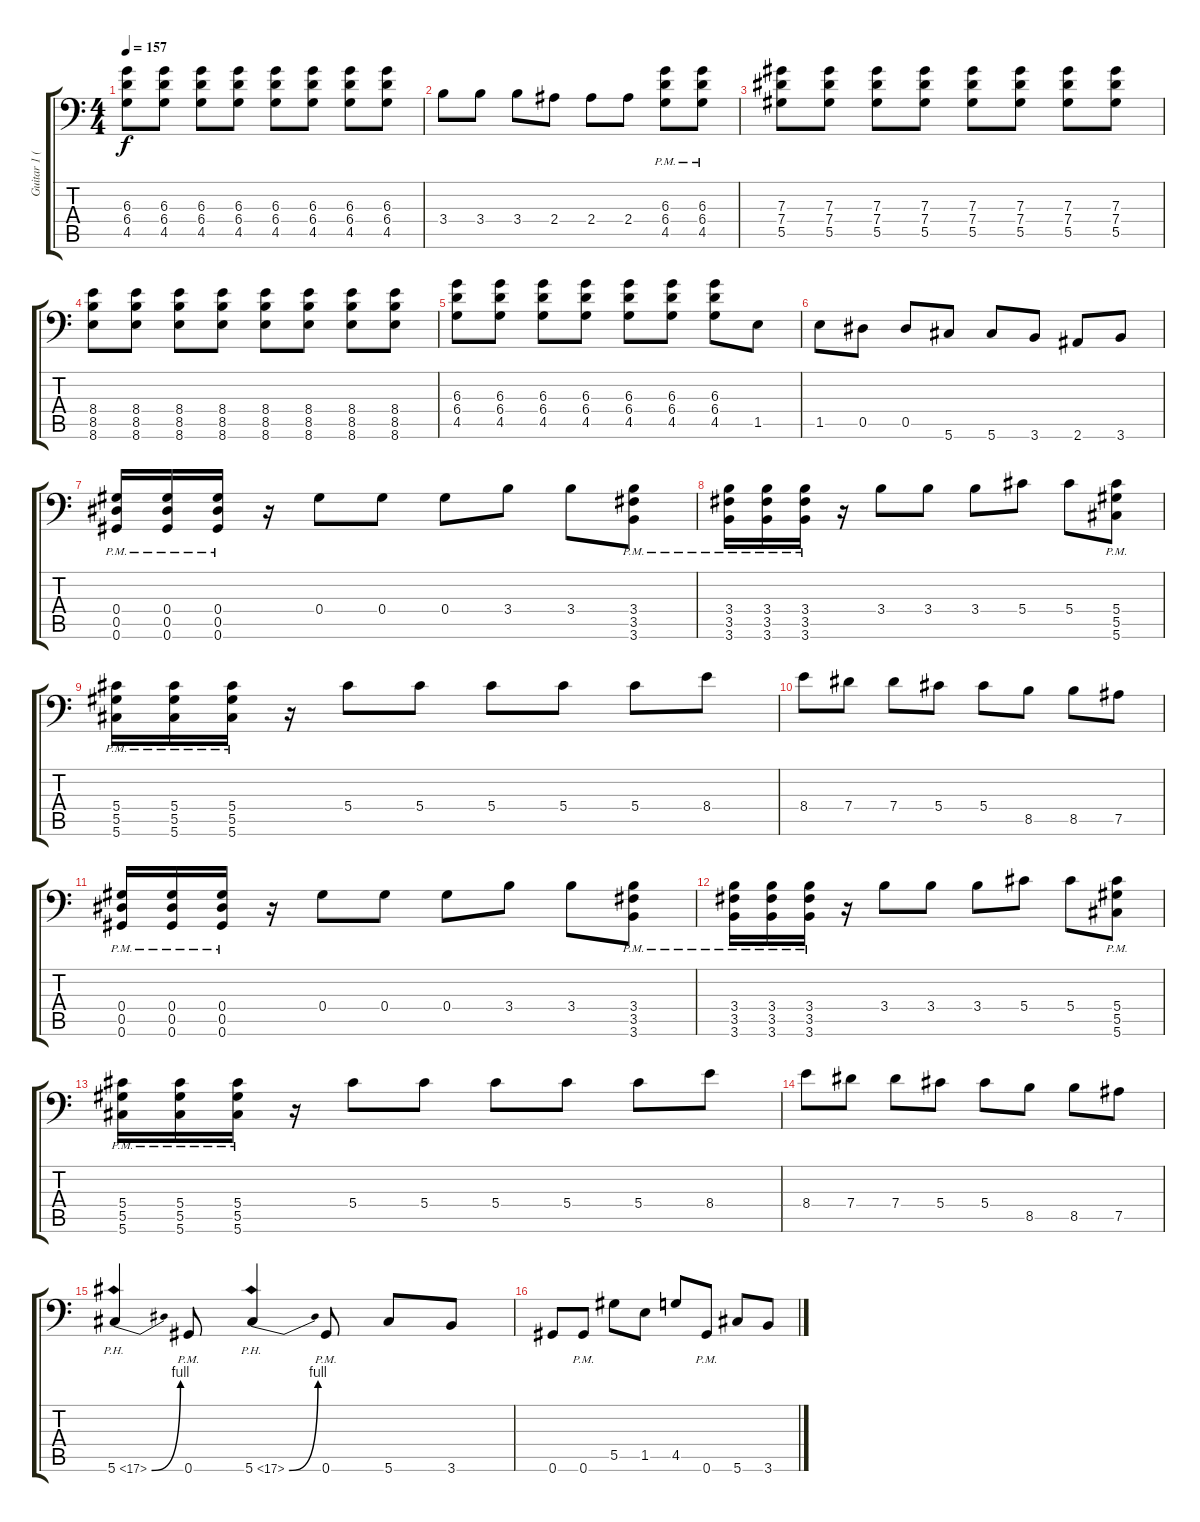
\track ("Guitar 1 (Drop G#)" "Guitar 1 (") {instrument distortionguitar}
\staff {score tabs}
\tuning (Bb3 F3 Db3 Ab2 Eb2 Ab1) {hide}
\ts (4 4)
\tempo 157
\clef f4
\ks c
(6.3 6.4 4.5).8{dy f} (6.3 6.4 4.5).8 (6.3 6.4 4.5).8 (6.3 6.4 4.5).8 (6.3 6.4 4.5).8 (6.3 6.4 4.5).8 (6.3 6.4 4.5).8 (6.3 6.4 4.5).8 |
3.4.8 3.4.8 3.4.8 2.4.8 2.4.8 2.4.8 (6.3{pm} 6.4{pm} 4.5{pm}).8 (6.3{pm} 6.4{pm} 4.5{pm}).8 |
(7.3 7.4 5.5).8 (7.3 7.4 5.5).8 (7.3 7.4 5.5).8 (7.3 7.4 5.5).8 (7.3 7.4 5.5).8 (7.3 7.4 5.5).8 (7.3 7.4 5.5).8 (7.3 7.4 5.5).8 |
(8.4 8.5 8.6).8 (8.4 8.5 8.6).8 (8.4 8.5 8.6).8 (8.4 8.5 8.6).8 (8.4 8.5 8.6).8 (8.4 8.5 8.6).8 (8.4 8.5 8.6).8 (8.4 8.5 8.6).8 |
(6.3 6.4 4.5).8 (6.3 6.4 4.5).8 (6.3 6.4 4.5).8 (6.3 6.4 4.5).8 (6.3 6.4 4.5).8 (6.3 6.4 4.5).8 (6.3 6.4 4.5).8 1.5.8 |
1.5.8 0.5.8 0.5.8 5.6.8 5.6.8 3.6.8 2.6.8 3.6.8 |
(0.4{pm} 0.5{pm} 0.6{pm}).16 (0.4{pm} 0.5{pm} 0.6{pm}).16 (0.4{pm} 0.5{pm} 0.6{pm}).16 r.16 0.4.8 0.4.8 0.4.8 3.4.8 3.4.8 (3.4{pm} 3.5{pm} 3.6{pm}).8 |
(3.4{pm} 3.5{pm} 3.6{pm}).16 (3.4{pm} 3.5{pm} 3.6{pm}).16 (3.4{pm} 3.5{pm} 3.6{pm}).16 r.16 3.4.8 3.4.8 3.4.8 5.4.8 5.4.8 (5.4{pm} 5.5{pm} 5.6{pm}).8 |
(5.4{pm} 5.5{pm} 5.6{pm}).16 (5.4{pm} 5.5{pm} 5.6{pm}).16 (5.4{pm} 5.5{pm} 5.6{pm}).16 r.16 5.4.8 5.4.8 5.4.8 5.4.8 5.4.8 8.4.8 |
8.4.8 7.4.8 7.4.8 5.4.8 5.4.8 8.5.8 8.5.8 7.5.8 |
(0.4{pm} 0.5{pm} 0.6{pm}).16 (0.4{pm} 0.5{pm} 0.6{pm}).16 (0.4{pm} 0.5{pm} 0.6{pm}).16 r.16 0.4.8 0.4.8 0.4.8 3.4.8 3.4.8 (3.4{pm} 3.5{pm} 3.6{pm}).8 |
(3.4{pm} 3.5{pm} 3.6{pm}).16 (3.4{pm} 3.5{pm} 3.6{pm}).16 (3.4{pm} 3.5{pm} 3.6{pm}).16 r.16 3.4.8 3.4.8 3.4.8 5.4.8 5.4.8 (5.4{pm} 5.5{pm} 5.6{pm}).8 |
(5.4{pm} 5.5{pm} 5.6{pm}).16 (5.4{pm} 5.5{pm} 5.6{pm}).16 (5.4{pm} 5.5{pm} 5.6{pm}).16 r.16 5.4.8 5.4.8 5.4.8 5.4.8 5.4.8 8.4.8 |
8.4.8 7.4.8 7.4.8 5.4.8 5.4.8 8.5.8 8.5.8 7.5.8 |
5.6{be (bend 0 0 60 4) ph 12}.4 0.6{pm}.8 5.6{be (bend 0 0 60 4) ph 12}.4 0.6{pm}.8 5.6.8 3.6.8 |
0.6.8 0.6{pm}.8 5.5.8 1.5.8 4.5.8 0.6{pm}.8 5.6.8 3.6.8
